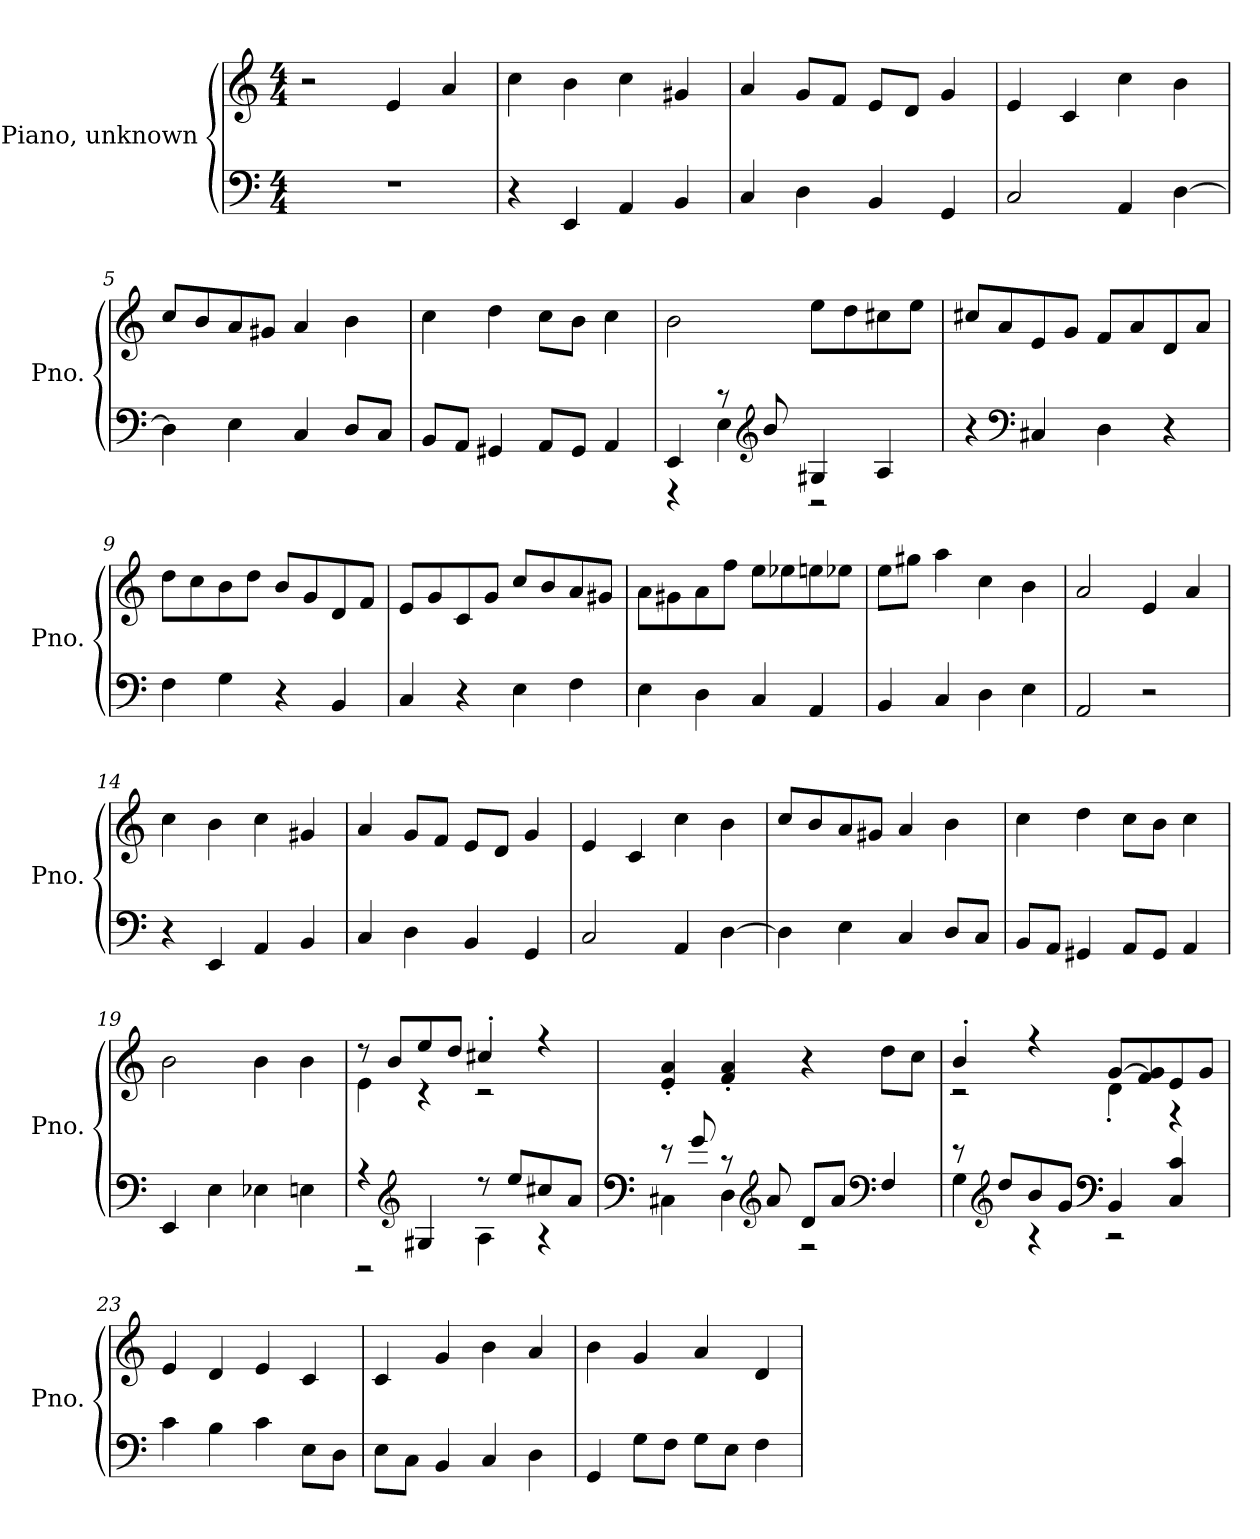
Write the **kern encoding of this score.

**kern	**kern
*part1	*part1
*staff2	*staff1
*I"Piano, unknown	*
*I'Pno.	*
*clefF4	*clefG2
*k[]	*k[]
*M4/4	*M4/4
*MM120	*MM120
=1	=1
1r	2r
.	4e/
.	4a/
=2	=2
4r	4cc\
4EE/	4b\
4AA/	4cc\
4BB/	4g#X/
=3	=3
4C/	4a/
4D\	8g/L
.	8f/J
4BB/	8e/L
.	8d/J
4GG/	4g/
=4	=4
2C/	4e/
.	4c/
4AA/	4cc\
[4D\	4b\
=5	=5
4D\]	8cc/L
.	8b/
4E\	8a/
.	8g#X/J
4C/	4a/
8D/L	4b\
8C/J	.
=6	=6
8BB/L	4cc\
8AA/J	.
4GG#X/	4dd\
8AA/L	8cc\L
8GG#/J	8b\J
4AA/	4cc\
!!LO:LB:g=z
=7	=7
*^	*
4EE/	4r	2b\
8r	4E\	.
*clefG2	*	*
8b/	.	.
4G#X/	2r	8ee\L
.	.	8dd\
4A/	.	8cc#X\
.	.	8ee\J
*v	*v	*
=8	=8
4r	8cc#X/L
.	8a/
*clefF4	*
4C#X/	8e/
.	8g/J
4D\	8f/L
.	8a/
4r	8d/
.	8a/J
=9	=9
4F\	8dd\L
.	8cc\
4G\	8b\
.	8dd\J
4r	8b/L
.	8g/
4BB/	8d/
.	8f/J
=10	=10
4C/	8e/L
.	8g/
4r	8c/
.	8g/J
4E\	8cc/L
.	8b/
4F\	8a/
.	8g#X/J
!!LO:LB:g=z
=11	=11
4E\	8a\L
.	8g#X\
4D\	8a\
.	8ff\J
4C/	8ee\L
.	8ee-X\
4AA/	8een\
.	8ee-X\J
=12	=12
4BB/	8ee\L
.	8gg#X\J
4C/	4aa\
4D\	4cc\
4E\	4b\
=13	=13
2AA/	2a/
2r	4e/
.	4a/
=14	=14
4r	4cc\
4EE/	4b\
4AA/	4cc\
4BB/	4g#X/
=15	=15
4C/	4a/
4D\	8g/L
.	8f/J
4BB/	8e/L
.	8d/J
4GG/	4g/
=16	=16
2C/	4e/
.	4c/
4AA/	4cc\
[4D\	4b\
!!LO:LB:g=z
=17	=17
4D\]	8cc/L
.	8b/
4E\	8a/
.	8g#X/J
4C/	4a/
8D/L	4b\
8C/J	.
=18	=18
8BB/L	4cc\
8AA/J	.
4GG#X/	4dd\
8AA/L	8cc\L
8GG#/J	8b\J
4AA/	4cc\
=19	=19
4EE/	2b\
4E\	.
4E-X\	4b\
4En\	4b\
=20	=20
*^	*^
4r	2r	8r	4e\
.	.	8b/L	.
*clefG2	*	*	*
4G#X/	.	8ee/	4r
.	.	8dd/J	.
8r	4A\	4cc#X'/	2r
8ee/L	.	.	.
8cc#X/	4r	4r	.
8a/J	.	.	.
*	*	*v	*v
!!LO:LB:g=z
=21	=21	=21
*clefF4	*	*
8r	4C#X\	4e/' 4a/'
8g/	.	.
8r	4D\	4f/' 4a/'
*clefG2	*	*
8a/	.	.
8d/L	2r	4r
8a/J	.	.
*clefF4	*	*
4F/	.	8dd\L
.	.	8cc\J
=22	=22	=22
*	*	*^
8r	4G\	4b'/	2r
*clefG2	*	*	*
8dd/L	.	.	.
8b/	4r	4r	.
8g/J	.	.	.
*clefF4	*	*	*
4BB/	2r	[8g/L	4d'\
.	.	8f/ 8g/]	.
4C/ 4c/	.	8e/	4r
.	.	8g/J	.
*v	*v	*	*
*	*v	*v
=23	=23
4c\	4e/
4B\	4d/
4c\	4e/
8E\L	4c/
8D\J	.
=24	=24
8E\L	4c/
8C\J	.
4BB/	4g/
4C/	4b\
4D\	4a/
=25	=25
4GG/	4b\
8G\L	4g/
8F\J	.
8G\L	4a/
8E\J	.
4F\	4d/
=	=
*-	*-
